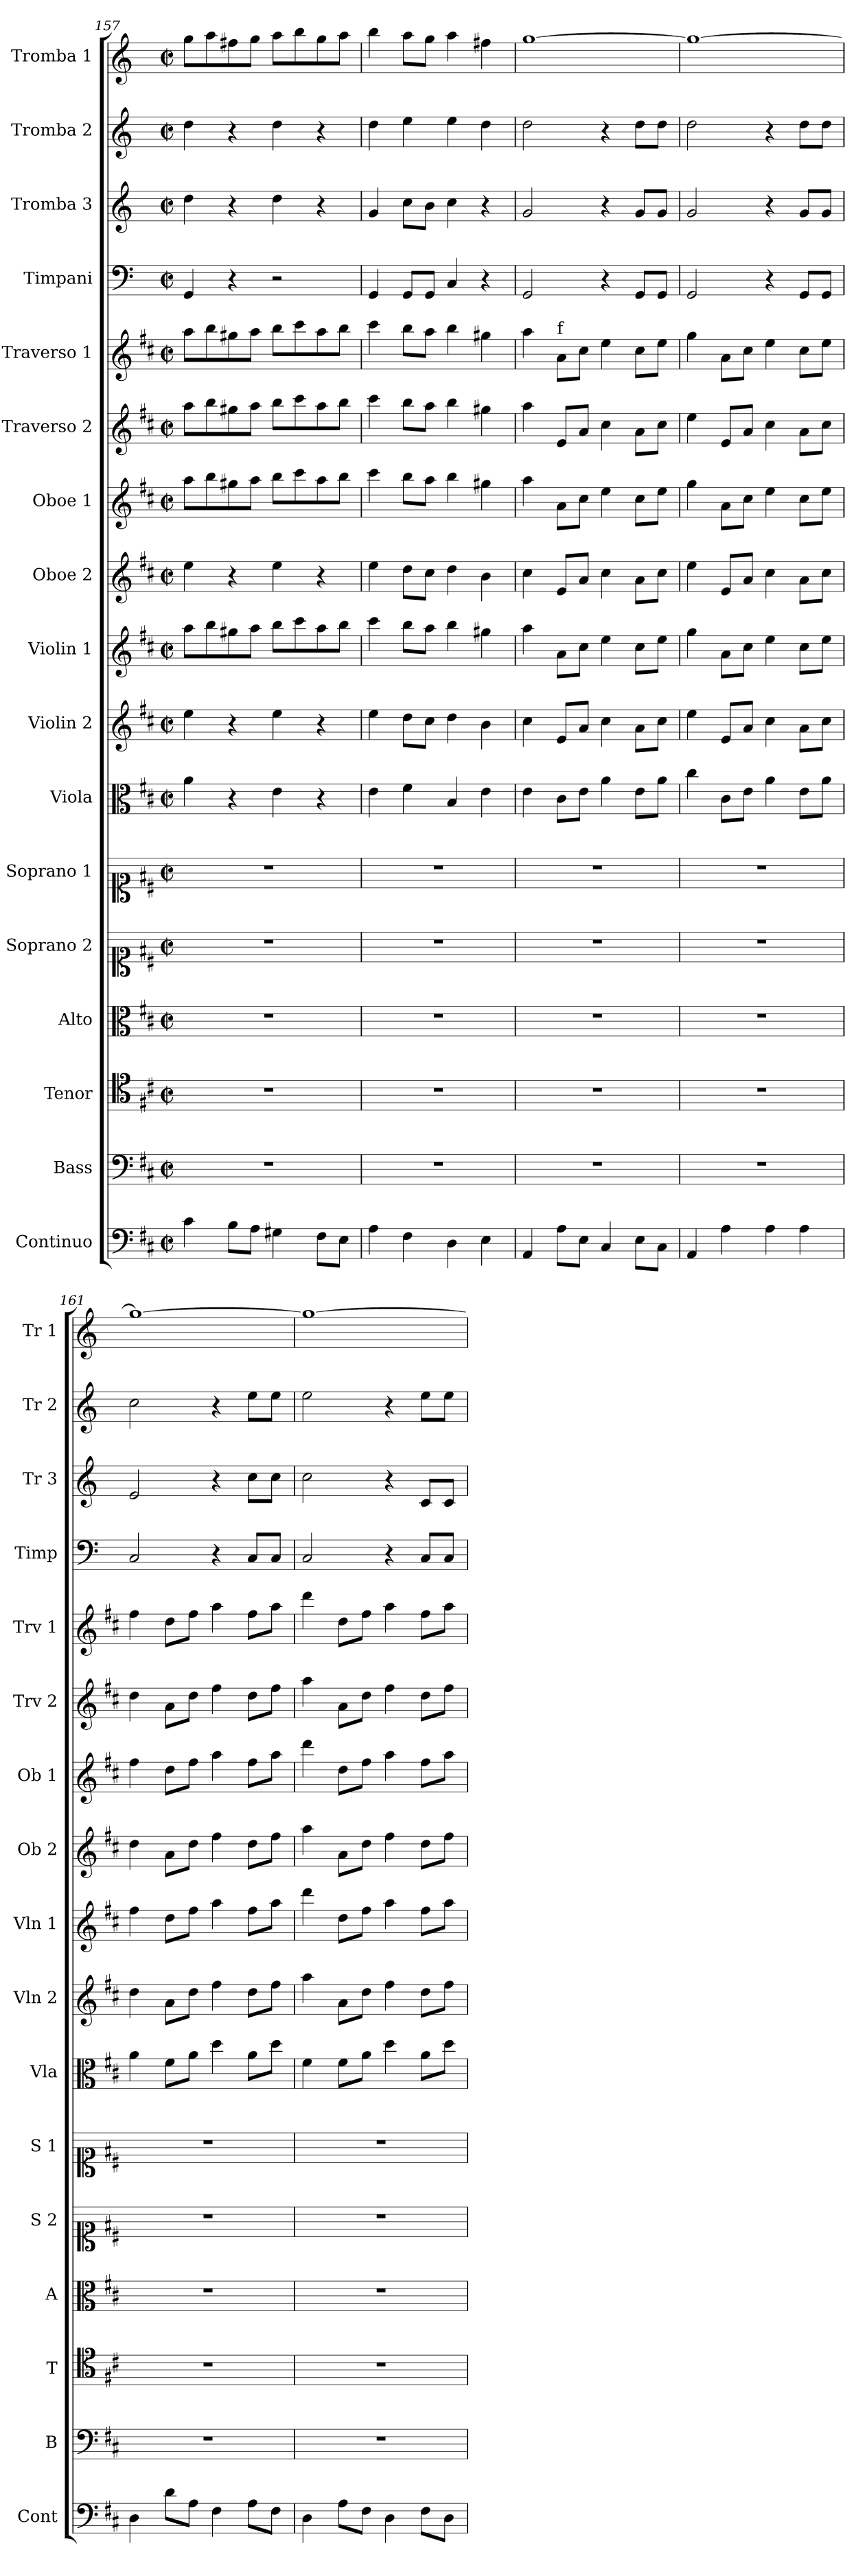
**kern	**kern	**kern	**kern	**kern	**kern	**kern	**kern	**kern	**kern	**kern	**kern	**kern	**kern	**kern	**kern	**kern
*part17	*part16	*part15	*part14	*part13	*part12	*part11	*part10	*part9	*part8	*part7	*part6	*part5	*part4	*part3	*part2	*part1
*staff17	*staff16	*staff15	*staff14	*staff13	*staff12	*staff11	*staff10	*staff9	*staff8	*staff7	*staff6	*staff5	*staff4	*staff3	*staff2	*staff1
*I"Continuo	*I"Bass	*I"Tenor	*I"Alto	*I"Soprano 2	*I"Soprano 1	*I"Viola	*I"Violin 2	*I"Violin 1	*I"Oboe 2	*I"Oboe 1	*I"Traverso 2	*I"Traverso 1	*I"Timpani	*I"Tromba 3	*I"Tromba 2	*I"Tromba 1
*I'Cont	*I'B	*I'T	*I'A	*I'S 2	*I'S 1	*I'Vla	*I'Vln 2	*I'Vln 1	*I'Ob 2	*I'Ob 1	*I'Trv 2	*I'Trv 1	*I'Timp	*I'Tr 3	*I'Tr 2	*I'Tr 1
*clefF4	*clefF4	*clefC4	*clefC3	*clefC1	*clefC1	*clefC3	*clefG2	*clefG2	*clefG2	*clefG2	*clefG2	*clefG2	*clefF4	*clefG2	*clefG2	*clefG2
*	*	*	*	*	*	*	*	*	*	*	*	*	*ITrd-1c-2	*ITrd-1c-2	*ITrd-1c-2	*ITrd-1c-2
*k[f#c#]	*k[f#c#]	*k[f#c#]	*k[f#c#]	*k[f#c#]	*k[f#c#]	*k[f#c#]	*k[f#c#]	*k[f#c#]	*k[f#c#]	*k[f#c#]	*k[f#c#]	*k[f#c#]	*k[f#c#]	*k[f#c#]	*k[f#c#]	*k[f#c#]
*M2/2	*M2/2	*M2/2	*M2/2	*M2/2	*M2/2	*M2/2	*M2/2	*M2/2	*M2/2	*M2/2	*M2/2	*M2/2	*M2/2	*M2/2	*M2/2	*M2/2
*met(c|)	*met(c|)	*met(c|)	*met(c|)	*met(c|)	*met(c|)	*met(c|)	*met(c|)	*met(c|)	*met(c|)	*met(c|)	*met(c|)	*met(c|)	*met(c|)	*met(c|)	*met(c|)	*met(c|)
=157	=157	=157	=157	=157	=157	=157	=157	=157	=157	=157	=157	=157	=157	=157	=157	=157
4c#\	1r	1r	1r	1r	1r	4a\	4ee\	8aa\L	4ee\	8aa\L	8aa\L	8aa\L	4AA/	4ee\	4ee\	8aa\L
.	.	.	.	.	.	.	.	8bb\	.	8bb\	8bb\	8bb\	.	.	.	8bb\
8B\L	.	.	.	.	.	4r	4r	8gg#X\	4r	8gg#X\	8gg#X\	8gg#X\	4r	4r	4r	8gg#X\
8A\J	.	.	.	.	.	.	.	8aa\J	.	8aa\J	8aa\J	8aa\J	.	.	.	8aa\J
4G#X\	.	.	.	.	.	4e\	4ee\	8bb\L	4ee\	8bb\L	8bb\L	8bb\L	2r	4ee\	4ee\	8bb\L
.	.	.	.	.	.	.	.	8ccc#\	.	8ccc#\	8ccc#\	8ccc#\	.	.	.	8ccc#\
8F#\L	.	.	.	.	.	4r	4r	8aa\	4r	8aa\	8aa\	8aa\	.	4r	4r	8aa\
8E\J	.	.	.	.	.	.	.	8bb\J	.	8bb\J	8bb\J	8bb\J	.	.	.	8bb\J
=158	=158	=158	=158	=158	=158	=158	=158	=158	=158	=158	=158	=158	=158	=158	=158	=158
4A\	1r	1r	1r	1r	1r	4e\	4ee\	4ccc#\	4ee\	4ccc#\	4ccc#\	4ccc#\	4AA/	4a/	4ee\	4ccc#\
4F#\	.	.	.	.	.	4f#\	8dd\L	8bb\L	8dd\L	8bb\L	8bb\L	8bb\L	8AA/L	8dd\L	4ff#\	8bb\L
.	.	.	.	.	.	.	8cc#\J	8aa\J	8cc#\J	8aa\J	8aa\J	8aa\J	8AA/J	8cc#\J	.	8aa\J
4D\	.	.	.	.	.	4B/	4dd\	4bb\	4dd\	4bb\	4bb\	4bb\	4D/	4dd\	4ff#\	4bb\
4E\	.	.	.	.	.	4e\	4b\	4gg#X\	4b\	4gg#X\	4gg#X\	4gg#X\	4r	4r	4ee\	4gg#X\
!!LO:PB:g=z
=159	=159	=159	=159	=159	=159	=159	=159	=159	=159	=159	=159	=159	=159	=159	=159	=159
4AA/	1r	1r	1r	1r	1r	4e\	4cc#\	4aa\	4cc#\	4aa\	4aa\	4aa\	2AA/	2a/	2ee\	[1aa
!	!	!	!	!	!	!	!	!	!	!	!	!LO:TX:a:t=f	!	!	!	!
8A\L	.	.	.	.	.	8c#\L	8e/L	8a\L	8e/L	8a\L	8e/L	8a\L	.	.	.	.
8E\J	.	.	.	.	.	8e\J	8a/J	8cc#\J	8a/J	8cc#\J	8a/J	8cc#\J	.	.	.	.
4C#/	.	.	.	.	.	4a\	4cc#\	4ee\	4cc#\	4ee\	4cc#\	4ee\	4r	4r	4r	.
8E\L	.	.	.	.	.	8e\L	8a\L	8cc#\L	8a\L	8cc#\L	8a\L	8cc#\L	8AA/L	8a/L	8ee\L	.
8C#\J	.	.	.	.	.	8a\J	8cc#\J	8ee\J	8cc#\J	8ee\J	8cc#\J	8ee\J	8AA/J	8a/J	8ee\J	.
=160	=160	=160	=160	=160	=160	=160	=160	=160	=160	=160	=160	=160	=160	=160	=160	=160
4AA/	1r	1r	1r	1r	1r	4cc#\	4ee\	4gg\	4ee\	4gg\	4ee\	4gg\	2AA/	2a/	2ee\	1aa_
4A\	.	.	.	.	.	8c#\L	8e/L	8a\L	8e/L	8a\L	8e/L	8a\L	.	.	.	.
.	.	.	.	.	.	8e\J	8a/J	8cc#\J	8a/J	8cc#\J	8a/J	8cc#\J	.	.	.	.
4A\	.	.	.	.	.	4a\	4cc#\	4ee\	4cc#\	4ee\	4cc#\	4ee\	4r	4r	4r	.
4A\	.	.	.	.	.	8e\L	8a\L	8cc#\L	8a\L	8cc#\L	8a\L	8cc#\L	8AA/L	8a/L	8ee\L	.
.	.	.	.	.	.	8a\J	8cc#\J	8ee\J	8cc#\J	8ee\J	8cc#\J	8ee\J	8AA/J	8a/J	8ee\J	.
=161	=161	=161	=161	=161	=161	=161	=161	=161	=161	=161	=161	=161	=161	=161	=161	=161
4D\	1r	1r	1r	1r	1r	4a\	4dd\	4ff#\	4dd\	4ff#\	4dd\	4ff#\	2D/	2f#/	2dd\	1aa_
8d\L	.	.	.	.	.	8f#\L	8a\L	8dd\L	8a\L	8dd\L	8a\L	8dd\L	.	.	.	.
8A\J	.	.	.	.	.	8a\J	8dd\J	8ff#\J	8dd\J	8ff#\J	8dd\J	8ff#\J	.	.	.	.
4F#\	.	.	.	.	.	4dd\	4ff#\	4aa\	4ff#\	4aa\	4ff#\	4aa\	4r	4r	4r	.
8A\L	.	.	.	.	.	8a\L	8dd\L	8ff#\L	8dd\L	8ff#\L	8dd\L	8ff#\L	8D/L	8dd\L	8ff#\L	.
8F#\J	.	.	.	.	.	8dd\J	8ff#\J	8aa\J	8ff#\J	8aa\J	8ff#\J	8aa\J	8D/J	8dd\J	8ff#\J	.
=162	=162	=162	=162	=162	=162	=162	=162	=162	=162	=162	=162	=162	=162	=162	=162	=162
4D\	1r	1r	1r	1r	1r	4f#\	4aa\	4ddd\	4aa\	4ddd\	4aa\	4ddd\	2D/	2dd\	2ff#\	1aa_
8A\L	.	.	.	.	.	8f#\L	8a\L	8dd\L	8a\L	8dd\L	8a\L	8dd\L	.	.	.	.
8F#\J	.	.	.	.	.	8a\J	8dd\J	8ff#\J	8dd\J	8ff#\J	8dd\J	8ff#\J	.	.	.	.
4D\	.	.	.	.	.	4dd\	4ff#\	4aa\	4ff#\	4aa\	4ff#\	4aa\	4r	4r	4r	.
8F#\L	.	.	.	.	.	8a\L	8dd\L	8ff#\L	8dd\L	8ff#\L	8dd\L	8ff#\L	8D/L	8d/L	8ff#\L	.
8D\J	.	.	.	.	.	8dd\J	8ff#\J	8aa\J	8ff#\J	8aa\J	8ff#\J	8aa\J	8D/J	8d/J	8ff#\J	.
=	=	=	=	=	=	=	=	=	=	=	=	=	=	=	=	=
*-	*-	*-	*-	*-	*-	*-	*-	*-	*-	*-	*-	*-	*-	*-	*-	*-
